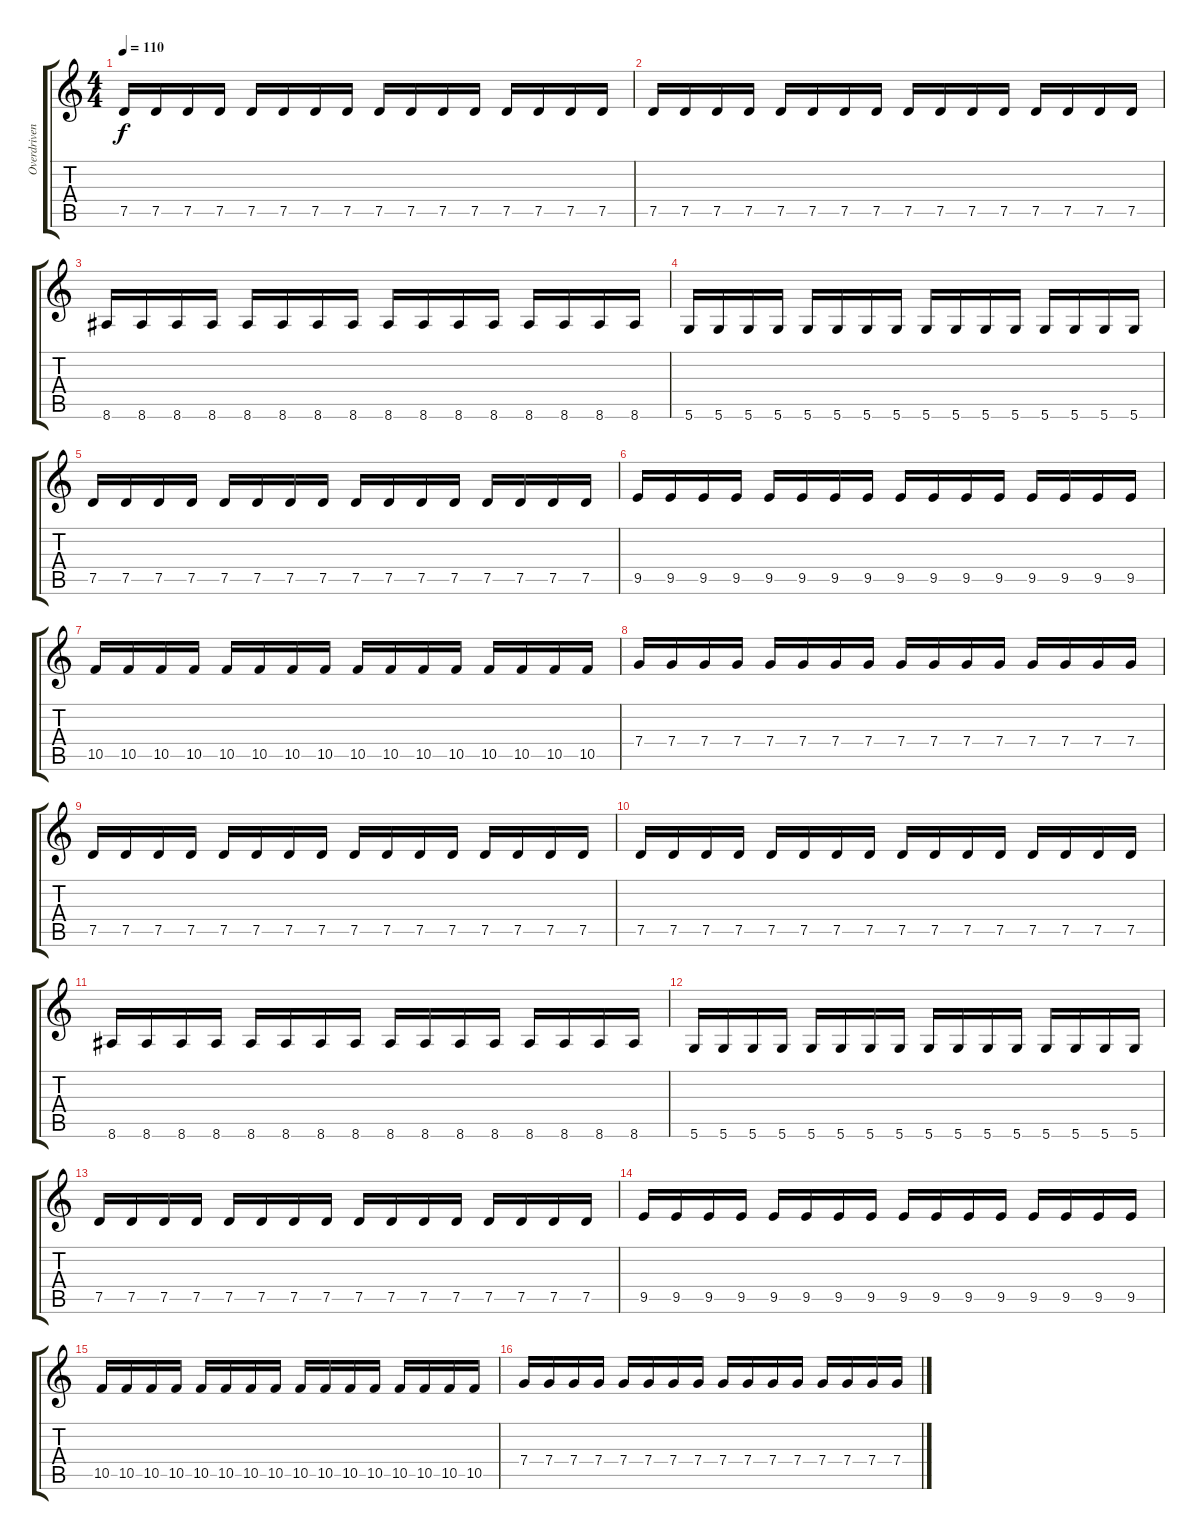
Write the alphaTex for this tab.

\track ("Overdriven Guitar" "Overdriven") {instrument overdrivenguitar}
\staff {score tabs}
\tuning (D4 A3 F3 C3 G2 D2) {hide}
\ts (4 4)
\tempo 110
\clef g2
\ks c
7.5.16{dy f} 7.5.16 7.5.16 7.5.16 7.5.16 7.5.16 7.5.16 7.5.16 7.5.16 7.5.16 7.5.16 7.5.16 7.5.16 7.5.16 7.5.16 7.5.16 |
7.5.16 7.5.16 7.5.16 7.5.16 7.5.16 7.5.16 7.5.16 7.5.16 7.5.16 7.5.16 7.5.16 7.5.16 7.5.16 7.5.16 7.5.16 7.5.16 |
8.6.16 8.6.16 8.6.16 8.6.16 8.6.16 8.6.16 8.6.16 8.6.16 8.6.16 8.6.16 8.6.16 8.6.16 8.6.16 8.6.16 8.6.16 8.6.16 |
5.6.16 5.6.16 5.6.16 5.6.16 5.6.16 5.6.16 5.6.16 5.6.16 5.6.16 5.6.16 5.6.16 5.6.16 5.6.16 5.6.16 5.6.16 5.6.16 |
7.5.16 7.5.16 7.5.16 7.5.16 7.5.16 7.5.16 7.5.16 7.5.16 7.5.16 7.5.16 7.5.16 7.5.16 7.5.16 7.5.16 7.5.16 7.5.16 |
9.5.16 9.5.16 9.5.16 9.5.16 9.5.16 9.5.16 9.5.16 9.5.16 9.5.16 9.5.16 9.5.16 9.5.16 9.5.16 9.5.16 9.5.16 9.5.16 |
10.5.16 10.5.16 10.5.16 10.5.16 10.5.16 10.5.16 10.5.16 10.5.16 10.5.16 10.5.16 10.5.16 10.5.16 10.5.16 10.5.16 10.5.16 10.5.16 |
7.4.16 7.4.16 7.4.16 7.4.16 7.4.16 7.4.16 7.4.16 7.4.16 7.4.16 7.4.16 7.4.16 7.4.16 7.4.16 7.4.16 7.4.16 7.4.16 |
7.5.16 7.5.16 7.5.16 7.5.16 7.5.16 7.5.16 7.5.16 7.5.16 7.5.16 7.5.16 7.5.16 7.5.16 7.5.16 7.5.16 7.5.16 7.5.16 |
7.5.16 7.5.16 7.5.16 7.5.16 7.5.16 7.5.16 7.5.16 7.5.16 7.5.16 7.5.16 7.5.16 7.5.16 7.5.16 7.5.16 7.5.16 7.5.16 |
8.6.16 8.6.16 8.6.16 8.6.16 8.6.16 8.6.16 8.6.16 8.6.16 8.6.16 8.6.16 8.6.16 8.6.16 8.6.16 8.6.16 8.6.16 8.6.16 |
5.6.16 5.6.16 5.6.16 5.6.16 5.6.16 5.6.16 5.6.16 5.6.16 5.6.16 5.6.16 5.6.16 5.6.16 5.6.16 5.6.16 5.6.16 5.6.16 |
7.5.16 7.5.16 7.5.16 7.5.16 7.5.16 7.5.16 7.5.16 7.5.16 7.5.16 7.5.16 7.5.16 7.5.16 7.5.16 7.5.16 7.5.16 7.5.16 |
9.5.16 9.5.16 9.5.16 9.5.16 9.5.16 9.5.16 9.5.16 9.5.16 9.5.16 9.5.16 9.5.16 9.5.16 9.5.16 9.5.16 9.5.16 9.5.16 |
10.5.16 10.5.16 10.5.16 10.5.16 10.5.16 10.5.16 10.5.16 10.5.16 10.5.16 10.5.16 10.5.16 10.5.16 10.5.16 10.5.16 10.5.16 10.5.16 |
7.4.16 7.4.16 7.4.16 7.4.16 7.4.16 7.4.16 7.4.16 7.4.16 7.4.16 7.4.16 7.4.16 7.4.16 7.4.16 7.4.16 7.4.16 7.4.16
